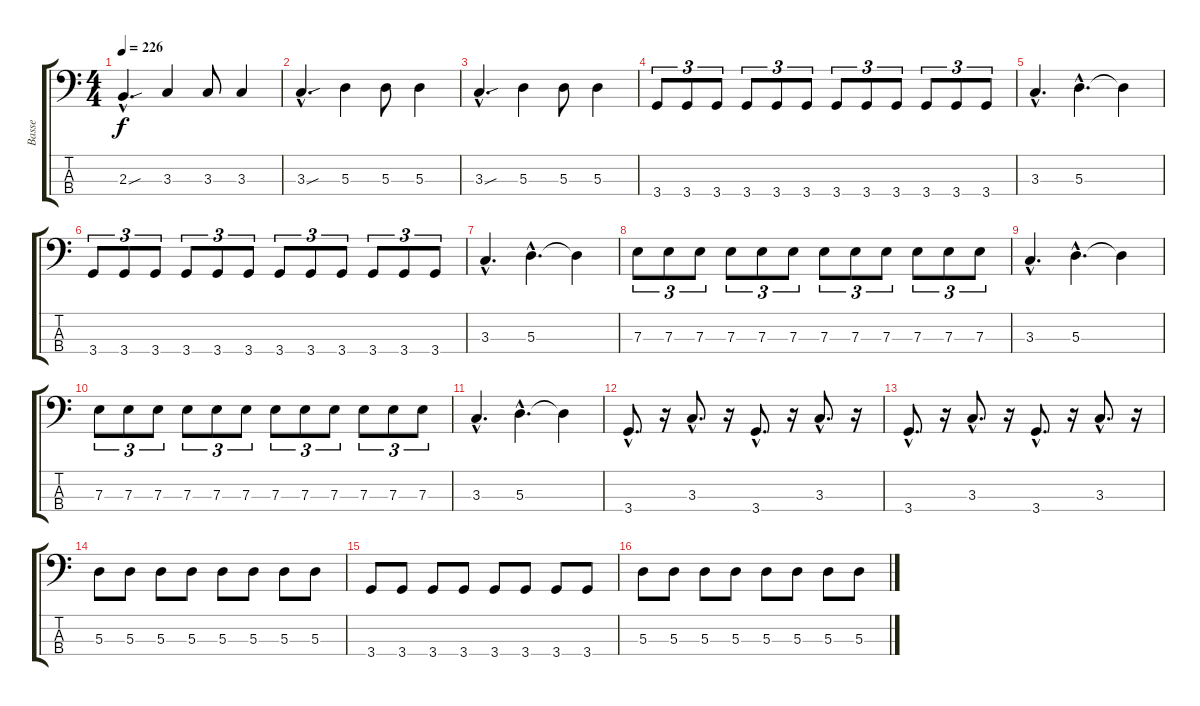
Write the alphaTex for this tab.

\track ("Basse" "Basse") {instrument electricbasspick}
\staff {score tabs}
\tuning (G2 D2 A1 E1) {hide}
\ts (4 4)
\tempo 226
\clef f4
\ks c
2.3{sou hac}.4{d dy f} 3.3.4 3.3.8 3.3.4 |
3.3{sou hac}.4{d} 5.3.4 5.3.8 5.3.4 |
3.3{sou hac}.4{d} 5.3.4 5.3.8 5.3.4 |
3.4.8{tu (3 2)} 3.4.8{tu (3 2)} 3.4.8{tu (3 2)} 3.4.8{tu (3 2)} 3.4.8{tu (3 2)} 3.4.8{tu (3 2)} 3.4.8{tu (3 2)} 3.4.8{tu (3 2)} 3.4.8{tu (3 2)} 3.4.8{tu (3 2)} 3.4.8{tu (3 2)} 3.4.8{tu (3 2)} |
3.3{hac}.4{d} 5.3{hac}.4{d} 5.3{t}.4 |
3.4.8{tu (3 2)} 3.4.8{tu (3 2)} 3.4.8{tu (3 2)} 3.4.8{tu (3 2)} 3.4.8{tu (3 2)} 3.4.8{tu (3 2)} 3.4.8{tu (3 2)} 3.4.8{tu (3 2)} 3.4.8{tu (3 2)} 3.4.8{tu (3 2)} 3.4.8{tu (3 2)} 3.4.8{tu (3 2)} |
3.3{hac}.4{d} 5.3{hac}.4{d} 5.3{t}.4 |
7.3.8{tu (3 2)} 7.3.8{tu (3 2)} 7.3.8{tu (3 2)} 7.3.8{tu (3 2)} 7.3.8{tu (3 2)} 7.3.8{tu (3 2)} 7.3.8{tu (3 2)} 7.3.8{tu (3 2)} 7.3.8{tu (3 2)} 7.3.8{tu (3 2)} 7.3.8{tu (3 2)} 7.3.8{tu (3 2)} |
3.3{hac}.4{d} 5.3{hac}.4{d} 5.3{t}.4 |
7.3.8{tu (3 2)} 7.3.8{tu (3 2)} 7.3.8{tu (3 2)} 7.3.8{tu (3 2)} 7.3.8{tu (3 2)} 7.3.8{tu (3 2)} 7.3.8{tu (3 2)} 7.3.8{tu (3 2)} 7.3.8{tu (3 2)} 7.3.8{tu (3 2)} 7.3.8{tu (3 2)} 7.3.8{tu (3 2)} |
3.3{hac}.4{d} 5.3{hac}.4{d} 5.3{t}.4 |
3.4{hac}.8{d} r.16 3.3{hac}.8{d} r.16 3.4{hac}.8{d} r.16 3.3{hac}.8{d} r.16 |
3.4{hac}.8{d} r.16 3.3{hac}.8{d} r.16 3.4{hac}.8{d} r.16 3.3{hac}.8{d} r.16 |
5.3.8 5.3.8 5.3.8 5.3.8 5.3.8 5.3.8 5.3.8 5.3.8 |
3.4.8 3.4.8 3.4.8 3.4.8 3.4.8 3.4.8 3.4.8 3.4.8 |
5.3.8 5.3.8 5.3.8 5.3.8 5.3.8 5.3.8 5.3.8 5.3.8
